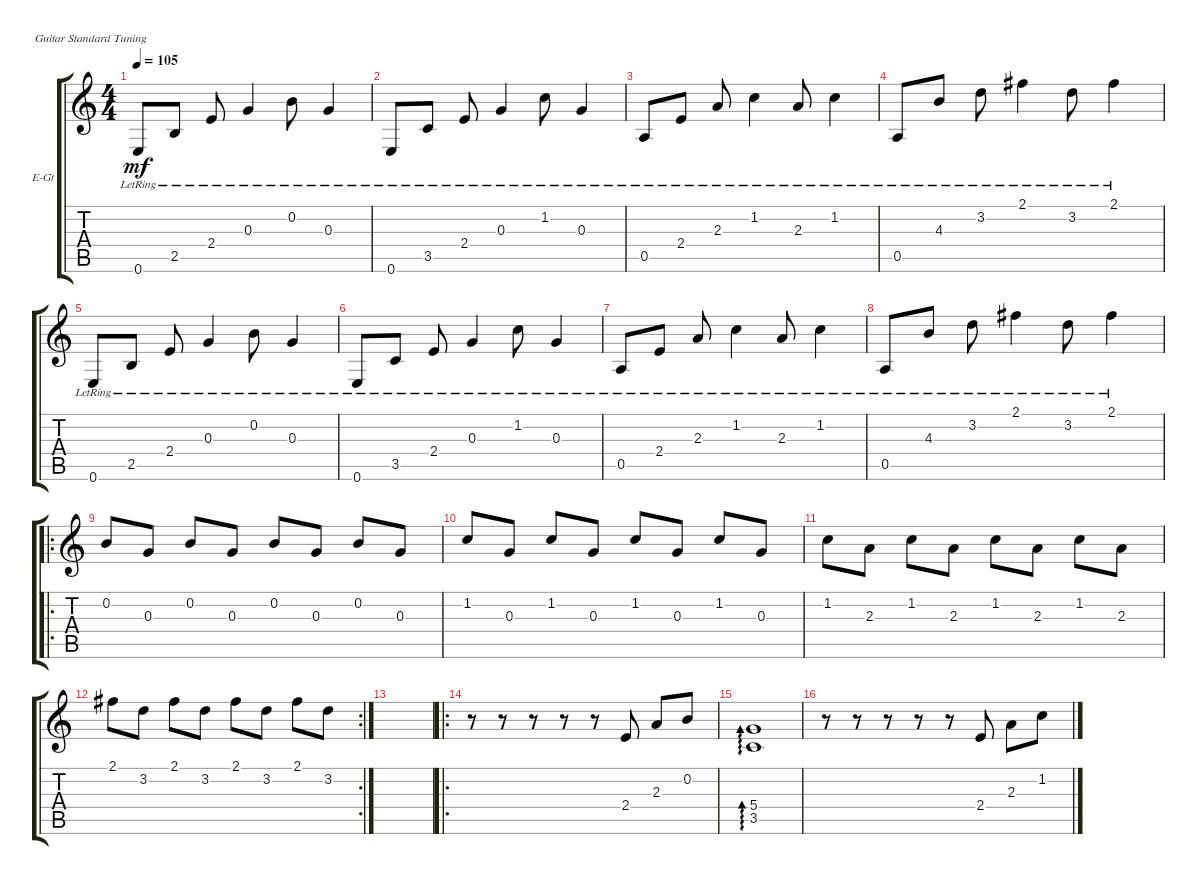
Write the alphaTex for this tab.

\defaultSystemsLayout 4
\bracketExtendMode groupsimilarinstruments
\firstSystemTrackNameOrientation horizontal
\otherSystemsTrackNameOrientation horizontal
\track ("Snow" "E-Gt") {instrument electricguitarclean}
\staff {score tabs}
\tuning (E4 B3 G3 D3 A2 E2)
\ts (4 4)
\tempo 105
\clef g2
\ks c
0.6{lr}.8{dy mf instrument electricguitarclean} 2.5{lr}.8 2.4{lr}.8 0.3{lr}.4 0.2{lr}.8 0.3{lr}.4 |
0.6{lr}.8 3.5{lr}.8 2.4{lr}.8 0.3{lr}.4 1.2{lr}.8 0.3{lr}.4 |
0.5{lr}.8 2.4{lr}.8 2.3{lr}.8 1.2{lr}.4 2.3{lr}.8 1.2{lr}.4 |
0.5{lr}.8 4.3{lr}.8 3.2{lr}.8 2.1{lr}.4 3.2{lr}.8 2.1{lr}.4 |
0.6{lr}.8 2.5{lr}.8 2.4{lr}.8 0.3{lr}.4 0.2{lr}.8 0.3{lr}.4 |
0.6{lr}.8 3.5{lr}.8 2.4{lr}.8 0.3{lr}.4 1.2{lr}.8 0.3{lr}.4 |
0.5{lr}.8 2.4{lr}.8 2.3{lr}.8 1.2{lr}.4 2.3{lr}.8 1.2{lr}.4 |
0.5{lr}.8 4.3{lr}.8 3.2{lr}.8 2.1{lr}.4 3.2{lr}.8 2.1{lr}.4 |
\ro
0.2.8 0.3.8 0.2.8 0.3.8 0.2.8 0.3.8 0.2.8 0.3.8 |
1.2.8 0.3.8 1.2.8 0.3.8 1.2.8 0.3.8 1.2.8 0.3.8 |
1.2.8 2.3.8 1.2.8 2.3.8 1.2.8 2.3.8 1.2.8 2.3.8 |
\rc 2
2.1.8 3.2.8 2.1.8 3.2.8 2.1.8 3.2.8 2.1.8 3.2.8 |
|
\ro
r.8 r.8 r.8 r.8 r.8 2.4.8 2.3.8 0.2.8 |
(3.5 5.4).1{ad 0} |
r.8 r.8 r.8 r.8 r.8 2.4.8 2.3.8 1.2.8
